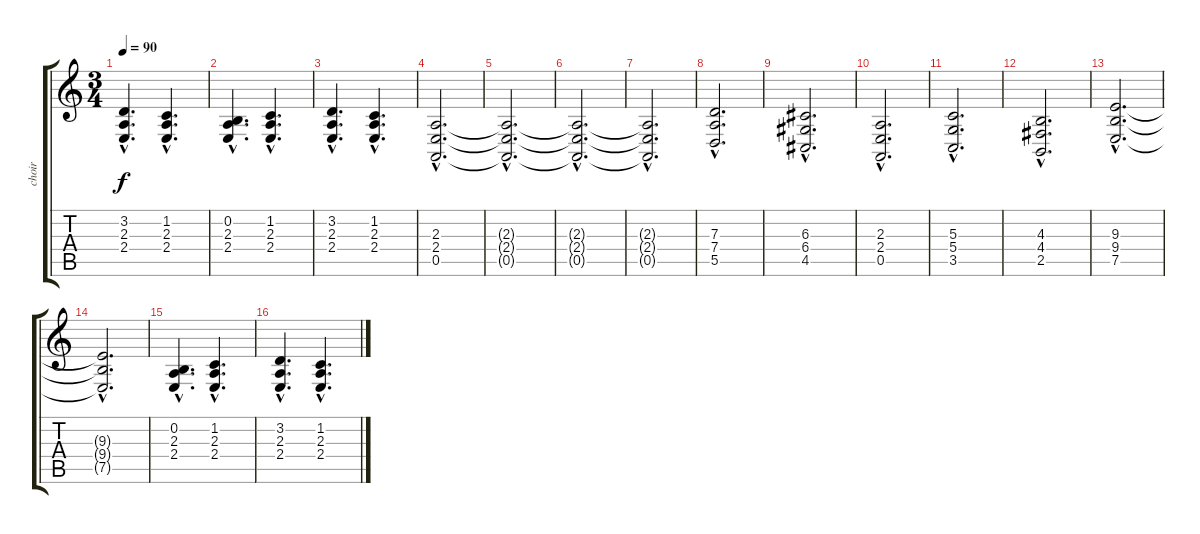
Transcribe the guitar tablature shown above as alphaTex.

\track ("choir" "choir") {instrument choiraahs}
\staff {score tabs}
\tuning (E4 B3 G3 D3 A2 E2) {hide}
\ts (3 4)
\tempo 90
\clef g2
\ks c
(3.2{hac} 2.3{hac} 2.4{hac}).4{d dy f} (1.2{hac} 2.3{hac} 2.4{hac}).4{d} |
(0.2{hac} 2.3{hac} 2.4{hac}).4{d} (1.2{hac} 2.3{hac} 2.4{hac}).4{d} |
(3.2{hac} 2.3{hac} 2.4{hac}).4{d} (1.2{hac} 2.3{hac} 2.4{hac}).4{d} |
(2.3{hac} 2.4{hac} 0.5{hac}).2{d volume 9} |
(2.3{hac t} 2.4{hac t} 0.5{hac t}).2{d} |
(2.3{hac t} 2.4{hac t} 0.5{hac t}).2{d} |
(2.3{hac t} 2.4{hac t} 0.5{hac t}).2{d} |
(7.3{hac} 7.4{hac} 5.5{hac}).2{d} |
(6.3{hac} 6.4{hac} 4.5{hac}).2{d} |
(2.3{hac} 2.4{hac} 0.5{hac}).2{d} |
(5.3{hac} 5.4{hac} 3.5{hac}).2{d} |
(4.3{hac} 4.4{hac} 2.5{hac}).2{d} |
(9.3{hac} 9.4{hac} 7.5{hac}).2{d} |
(9.3{hac t} 9.4{hac t} 7.5{hac t}).2{d} |
(0.2{hac} 2.3{hac} 2.4{hac}).4{d volume 14} (1.2{hac} 2.3{hac} 2.4{hac}).4{d} |
(3.2{hac} 2.3{hac} 2.4{hac}).4{d} (1.2{hac} 2.3{hac} 2.4{hac}).4{d}
